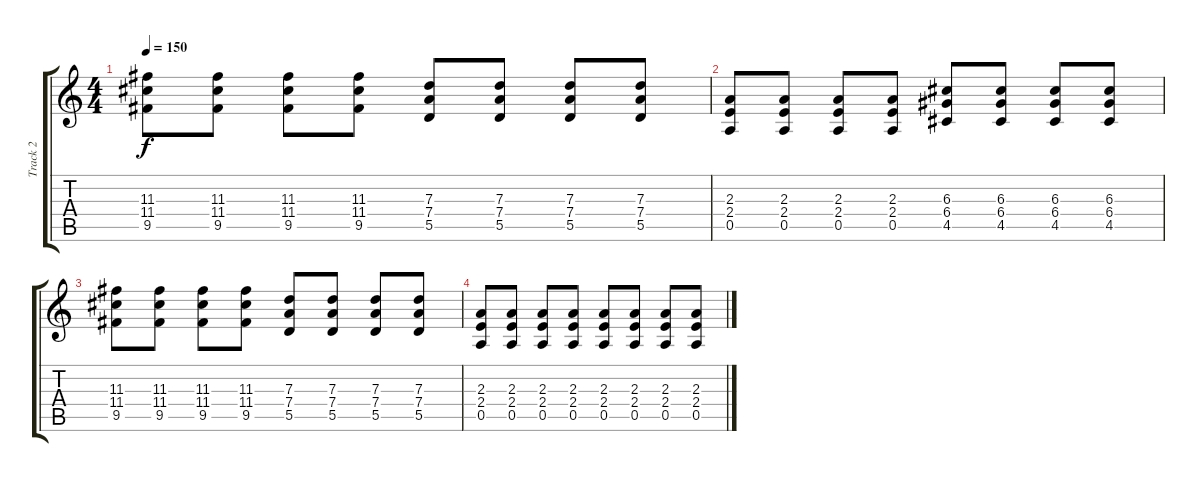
\track ("Track 2" "Track 2") {instrument distortionguitar}
\staff {score tabs}
\tuning (E4 B3 G3 D3 A2 E2) {hide}
\ts (4 4)
\tempo 150
\clef g2
\ks c
(11.3 11.4 9.5).8{dy f} (11.3 11.4 9.5).8 (11.3 11.4 9.5).8 (11.3 11.4 9.5).8 (7.3 7.4 5.5).8 (7.3 7.4 5.5).8 (7.3 7.4 5.5).8 (7.3 7.4 5.5).8 |
(2.3 2.4 0.5).8 (2.3 2.4 0.5).8 (2.3 2.4 0.5).8 (2.3 2.4 0.5).8 (6.3 6.4 4.5).8 (6.3 6.4 4.5).8 (6.3 6.4 4.5).8 (6.3 6.4 4.5).8 |
(11.3 11.4 9.5).8 (11.3 11.4 9.5).8 (11.3 11.4 9.5).8 (11.3 11.4 9.5).8 (7.3 7.4 5.5).8 (7.3 7.4 5.5).8 (7.3 7.4 5.5).8 (7.3 7.4 5.5).8 |
(2.3 2.4 0.5).8 (2.3 2.4 0.5).8 (2.3 2.4 0.5).8 (2.3 2.4 0.5).8 (2.3 2.4 0.5).8 (2.3 2.4 0.5).8 (2.3 2.4 0.5).8 (2.3 2.4 0.5).8
